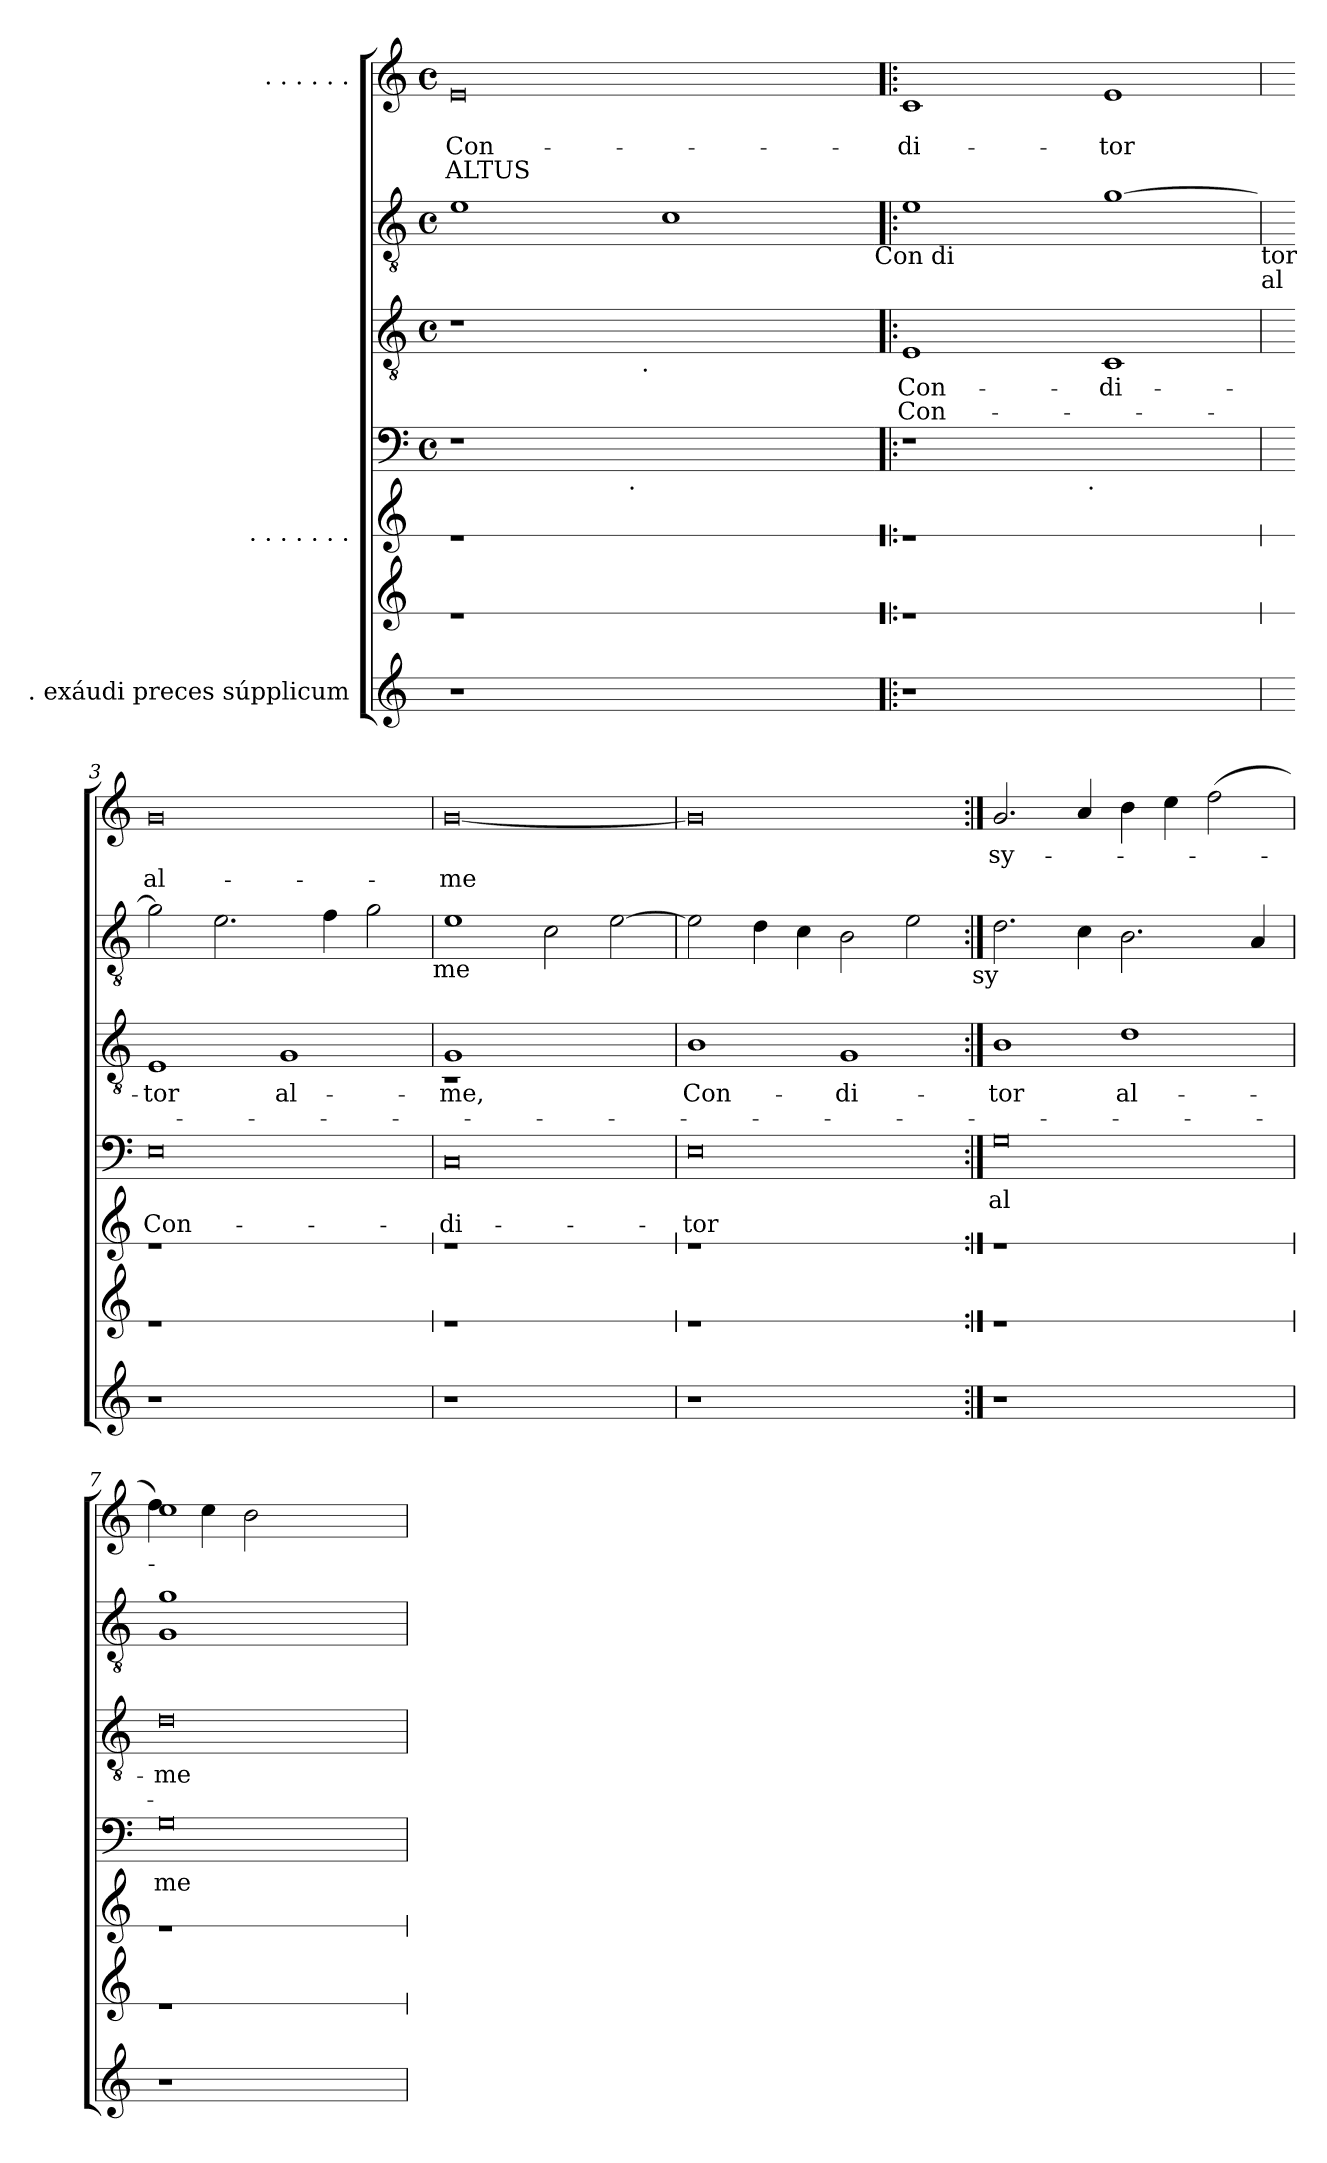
**kern	**kern	**kern	**kern	**text	**text	**kern	**text	**text	**kern	**kern	**text	**text	**text
*part7	*part6	*part5	*part4	*part4	*part4	*part3	*part3	*part3	*part2	*part1	*part1	*part1	*part1
*staff7	*staff6	*staff5	*staff4	*staff4	*staff4	*staff3	*staff3	*staff3	*staff2	*staff1	*staff1	*staff1	*staff1
*I". exáudi preces súpplicum	*	*I". . . . . . .	*	*	*	*	*	*	*	*I". . . . . .	*	*	*
*stria4	*stria1	*stria1	*	*	*	*	*	*	*	*stria4	*	*	*
*clefG2	*clefG2	*clefG2	*clefF4	*	*	*clefGv2	*	*	*clefGv2	*clefG2	*	*	*
*k[]	*k[]	*k[]	*k[]	*	*	*k[]	*	*	*k[]	*k[]	*	*	*
*C:	*C:	*C:	*C:	*	*	*C:	*	*	*C:	*C:	*	*	*
*	*	*	*M4/4	*	*	*M4/4	*	*	*M4/4	*M4/4	*	*	*
*	*	*	*met(c)	*	*	*met(c)	*	*	*met(c)	*met(c)	*	*	*
=1	=1	=1	=1	=1	=1	=1	=1	=1	=1	=1	=1	=1	=1
!	!	!	!	!	!	!LO:TX:b:t=T ENOR	!	!	!	!	!	!	!
!	!	!	!LO:TX:a:t=Conditor	!	!	!	!	!	!	!	!	!	!
!	!	!	!	!	!	!	!	!	!	!	!	!LO:LY:b:rj	!LO:LY:b:rj
*	*	*	*^	*	*	*^	*	*	*	*	*	*	*
1r	1r	1r	1r	2...ryy	.	.	1r	3%2ryy	.	.	1e	0e	.	Con-	ALTUS
.	.	.	.	.	.	.	.	6..ryy	.	.	.	.	.	.	.
!	!	!	!	!LO:TX:b:t=.	!	!	!	!	!	!	!	!	!	!	!
.	.	.	.	1ryy	.	.	.	.	.	.	.	.	.	.	.
!	!	!	!	!	!	!	!	!LO:TX:b:t=.	!	!	!	!	!	!	!
.	.	.	.	.	.	.	.	3%2ryy	.	.	.	.	.	.	.
1ryy	1ryy	1ryy	1ryy	.	.	.	1ryy	.	.	.	1c	.	.	.	.
.	.	.	.	.	.	.	.	3ryy	.	.	.	.	.	.	.
.	.	.	.	16ryy	.	.	.	.	.	.	.	.	.	.	.
.	.	.	.	.	.	.	.	24ryy	.	.	.	.	.	.	.
!	!	!	!	!	!	!	!	!	!	!	!LO:TX:b:t=Con di	!	!	!	!
=2!|:	=2!|:	=2!|:	=2!|:	=2!|:	=2!|:	=2!|:	=2!|:	=2!|:	=2!|:	=2!|:	=2!|:	=2!|:	=2!|:	=2!|:	=2!|:
!	!	!	!	!	!	!	!	!	!LO:LY:b	!LO:LY:b	!	!	!	!LO:LY:b	!
*	*	*	*	*	*	*	*v	*v	*	*	*	*	*	*	*
1r	1r	1r	1r	2ryy	.	.	1E	Con-	Con-	1e	1c	.	-di-	.
.	.	.	.	4...ryy	.	.	.	.	.	.	.	.	.	.
!	!	!	!	!LO:TX:b:t=.	!	!	!	!	!	!	!	!	!	!
.	.	.	.	1ryy	.	.	.	.	.	.	.	.	.	.
!	!	!	!	!	!	!	!	!LO:LY:b	!	!	!	!	!LO:LY:b	!
1ryy	1ryy	1ryy	1ryy	.	.	.	1C	-di-	.	[>1g	1e	.	-tor	.
.	.	.	.	32ryy	.	.	.	.	.	.	.	.	.	.
!	!	!	!	!	!	!	!	!	!	!LO:TX:b:t=tor	!	!	!	!
!	!	!	!	!	!	!	!	!	!	!LO:TX:b:t=al	!	!	!	!
=3	=3	=3	=3	=3	=3	=3	=3	=3	=3	=3	=3	=3	=3	=3
!	!	!	!	!	!	!LO:LY:b:rj	!	!LO:LY:b	!	!	!	!	!LO:LY:b	!
*	*	*	*v	*v	*	*	*	*	*	*	*	*	*	*
1r	1r	1r	0E	.	Con-	1E	-tor	.	2g\]	0g	.	al-	.
.	.	.	.	.	.	.	.	.	2.e\	.	.	.	.
!	!	!	!	!	!	!	!LO:LY:b	!	!	!	!	!	!
1ryy	1ryy	1ryy	.	.	.	1G	al-	.	.	.	.	.	.
.	.	.	.	.	.	.	.	.	4f\	.	.	.	.
.	.	.	.	.	.	.	.	.	2g\	.	.	.	.
!	!	!	!	!	!	!	!	!	!LO:TX:b:t=me	!	!	!	!
=4	=4	=4	=4	=4	=4	=4	=4	=4	=4	=4	=4	=4	=4
*	*	*	*	*	*	*^	*	*	*	*	*	*	*
!	!	!	!	!	!LO:LY:b	!	!LO:N:vis=1	!LO:LY:b	!	!	!	!	!LO:LY:b	!
1r	1r	1r	0C	.	-di-	1G	0rC	-me,	.	1e	[<0g	.	-me	.
1ryy	1ryy	1ryy	.	.	.	1ryy	.	.	.	2c\	.	.	.	.
.	.	.	.	.	.	.	.	.	.	[>2e\	.	.	.	.
*	*	*	*	*	*	*v	*v	*	*	*	*	*	*	*
=5	=5	=5	=5	=5	=5	=5	=5	=5	=5	=5	=5	=5	=5
!	!	!	!	!	!LO:LY:b	!	!LO:LY:b	!	!	!	!	!	!
1r	1r	1r	0E	.	-tor	1B	Con-	.	2e\]	0g]	.	.	.
.	.	.	.	.	.	.	.	.	4d\	.	.	.	.
.	.	.	.	.	.	.	.	.	4c\	.	.	.	.
!	!	!	!	!	!	!	!LO:LY:b	!	!	!	!	!	!
1ryy	1ryy	1ryy	.	.	.	1G	-di-	.	2B\	.	.	.	.
.	.	.	.	.	.	.	.	.	2e\	.	.	.	.
!	!	!	!	!	!	!	!	!	!LO:TX:b:t=sy	!	!	!	!
!!LO:LB:g=z
=6:|!	=6:|!	=6:|!	=6:|!	=6:|!	=6:|!	=6:|!	=6:|!	=6:|!	=6:|!	=6:|!	=6:|!	=6:|!	=6:|!
!	!	!	!	!LO:LY:b	!	!	!LO:LY:b	!	!	!	!LO:LY:b	!	!
1r	1r	1r	0G	al	.	1B	-tor	.	2.d\	2.g/	sy-	.	.
.	.	.	.	.	.	.	.	.	4c\	4a/	.	.	.
!	!	!	!	!	!	!	!LO:LY:b	!	!	!	!	!	!
1ryy	1ryy	1ryy	.	.	.	1d	al-	.	2.B\	4b\	.	.	.
.	.	.	.	.	.	.	.	.	.	4cc\	.	.	.
.	.	.	.	.	.	.	.	.	.	(>2dd\	.	.	.
.	.	.	.	.	.	.	.	.	4A/	.	.	.	.
=7	=7	=7	=7	=7	=7	=7	=7	=7	=7	=7	=7	=7	=7
!	!	!	!	!LO:LY:b	!	!	!LO:LY:b	!	!	!	!	!	!
*	*	*	*	*	*	*	*	*	*	*^	*	*	*
1r	1r	1r	0G	me	.	0d	-me	.	1G 1g	1cc	4dd\)	.	.	.
.	.	.	.	.	.	.	.	.	.	.	4cc\	.	.	.
.	.	.	.	.	.	.	.	.	.	.	2b\	.	.	.
1ryy	1ryy	1ryy	.	.	.	.	.	.	1ryy	1ryy	1ryy	.	.	.
*	*	*	*	*	*	*	*	*	*	*v	*v	*	*	*
=	=	=	=	=	=	=	=	=	=	=	=	=	=
*-	*-	*-	*-	*-	*-	*-	*-	*-	*-	*-	*-	*-	*-
